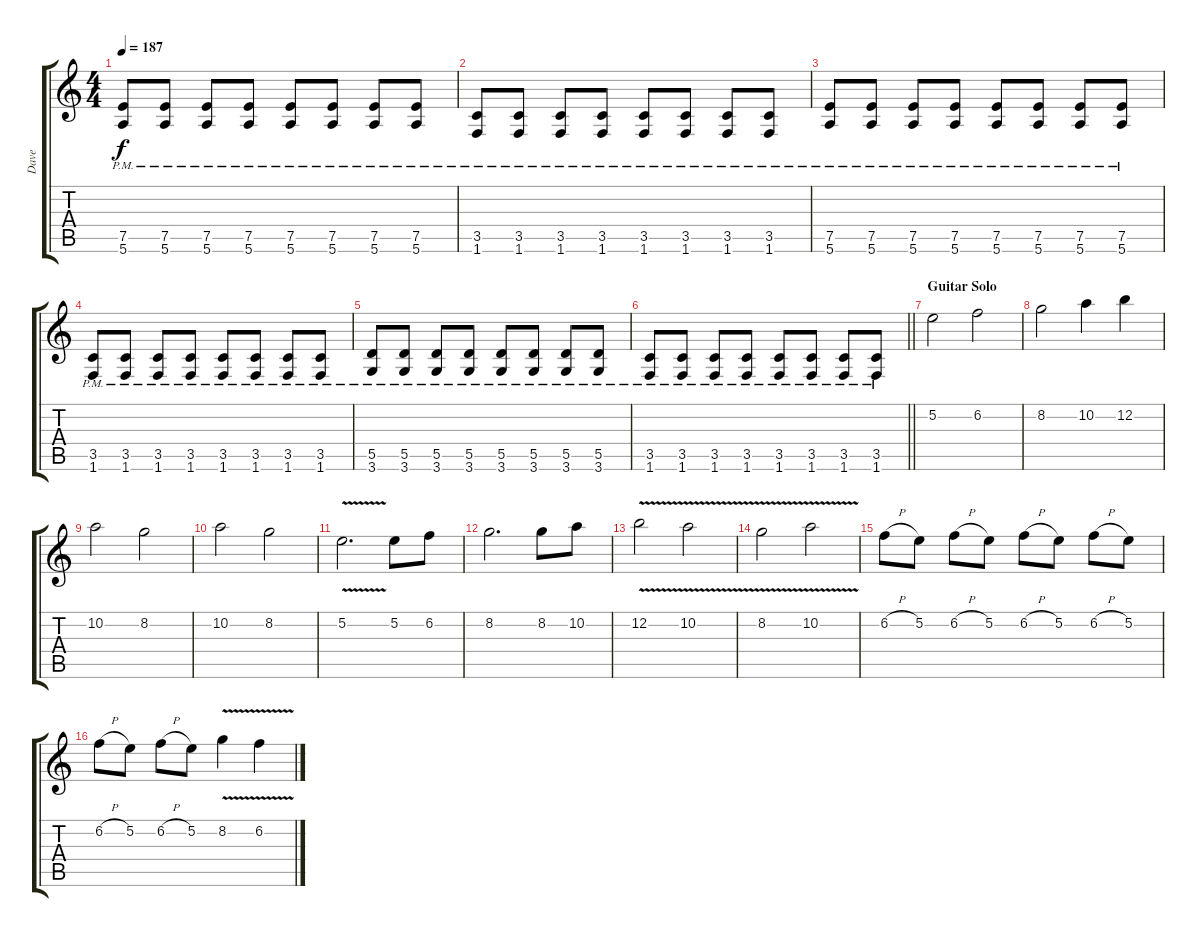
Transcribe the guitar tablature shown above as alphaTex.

\track ("Dave" "Dave") {instrument distortionguitar}
\staff {score tabs}
\tuning (E4 B3 G3 D3 A2 E2) {hide}
\ts (4 4)
\tempo 187
\clef g2
\ks c
(7.5{pm} 5.6{pm}).8{dy f} (7.5{pm} 5.6{pm}).8 (7.5{pm} 5.6{pm}).8 (7.5{pm} 5.6{pm}).8 (7.5{pm} 5.6{pm}).8 (7.5{pm} 5.6{pm}).8 (7.5{pm} 5.6{pm}).8 (7.5{pm} 5.6{pm}).8 |
(3.5{pm} 1.6{pm}).8 (3.5{pm} 1.6{pm}).8 (3.5{pm} 1.6{pm}).8 (3.5{pm} 1.6{pm}).8 (3.5{pm} 1.6{pm}).8 (3.5{pm} 1.6{pm}).8 (3.5{pm} 1.6{pm}).8 (3.5{pm} 1.6{pm}).8 |
(7.5{pm} 5.6{pm}).8 (7.5{pm} 5.6{pm}).8 (7.5{pm} 5.6{pm}).8 (7.5{pm} 5.6{pm}).8 (7.5{pm} 5.6{pm}).8 (7.5{pm} 5.6{pm}).8 (7.5{pm} 5.6{pm}).8 (7.5{pm} 5.6{pm}).8 |
(3.5{pm} 1.6{pm}).8 (3.5{pm} 1.6{pm}).8 (3.5{pm} 1.6{pm}).8 (3.5{pm} 1.6{pm}).8 (3.5{pm} 1.6{pm}).8 (3.5{pm} 1.6{pm}).8 (3.5{pm} 1.6{pm}).8 (3.5{pm} 1.6{pm}).8 |
(5.5{pm} 3.6{pm}).8 (5.5{pm} 3.6{pm}).8 (5.5{pm} 3.6{pm}).8 (5.5{pm} 3.6{pm}).8 (5.5{pm} 3.6{pm}).8 (5.5{pm} 3.6{pm}).8 (5.5{pm} 3.6{pm}).8 (5.5{pm} 3.6{pm}).8 |
\barLineRight lightlight
(3.5{pm} 1.6{pm}).8 (3.5{pm} 1.6{pm}).8 (3.5{pm} 1.6{pm}).8 (3.5{pm} 1.6{pm}).8 (3.5{pm} 1.6{pm}).8 (3.5{pm} 1.6{pm}).8 (3.5{pm} 1.6{pm}).8 (3.5{pm} 1.6{pm}).8 |
\section ("" "Guitar Solo")
5.2.2 6.2.2 |
8.2.2 10.2.4 12.2.4 |
10.2.2 8.2.2 |
10.2.2 8.2.2 |
5.2{v}.2{d} 5.2.8 6.2.8 |
8.2.2{d} 8.2.8 10.2.8 |
12.2{v}.2 10.2{v}.2 |
8.2{v}.2 10.2{v}.2 |
6.2{h}.8 5.2.8 6.2{h}.8 5.2.8 6.2{h}.8 5.2.8 6.2{h}.8 5.2.8 |
6.2{h}.8 5.2.8 6.2{h}.8 5.2.8 8.2{v}.4 6.2{v}.4
